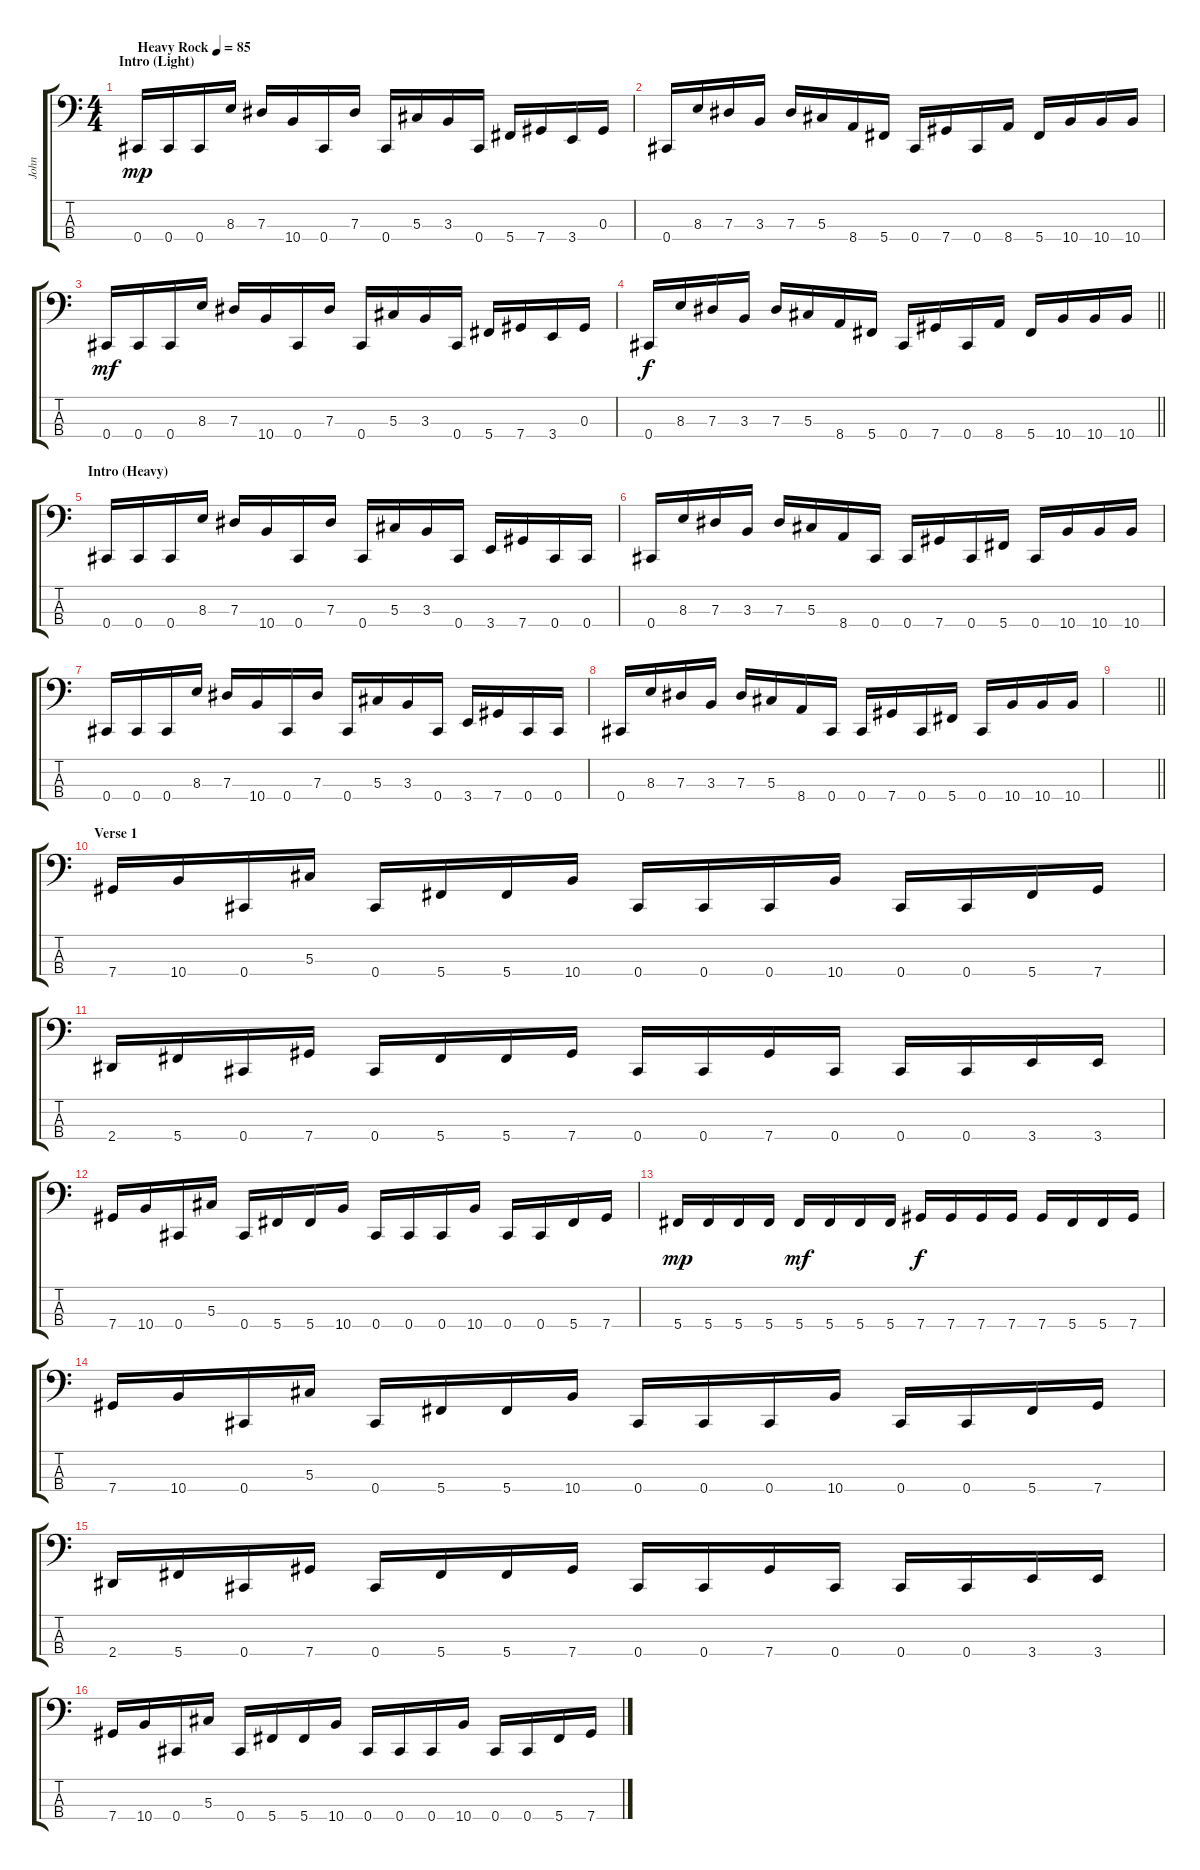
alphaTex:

\track ("John" "John") {instrument electricbasspick}
\staff {score tabs}
\tuning (Gb2 Db2 Ab1 Db1) {hide}
\ts (4 4)
\section ("" "Intro (Light)")
\tempo (85 "Heavy Rock")
\clef f4
\ks c
0.4.16{dy mp instrument electricbasspick} 0.4.16 0.4.16 8.3.16 7.3.16 10.4.16 0.4.16 7.3.16 0.4.16 5.3.16 3.3.16 0.4.16 5.4.16 7.4.16 3.4.16 0.3.16 |
0.4.16 8.3.16 7.3.16 3.3.16 7.3.16 5.3.16 8.4.16 5.4.16 0.4.16 7.4.16 0.4.16 8.4.16 5.4.16 10.4.16 10.4.16 10.4.16 |
0.4.16{dy mf} 0.4.16 0.4.16 8.3.16 7.3.16 10.4.16 0.4.16 7.3.16 0.4.16 5.3.16 3.3.16 0.4.16 5.4.16 7.4.16 3.4.16 0.3.16 |
\barLineRight lightlight
0.4.16{dy f} 8.3.16 7.3.16 3.3.16 7.3.16 5.3.16 8.4.16 5.4.16 0.4.16 7.4.16 0.4.16 8.4.16 5.4.16 10.4.16 10.4.16 10.4.16 |
\section ("" "Intro (Heavy)")
0.4.16 0.4.16 0.4.16 8.3.16 7.3.16 10.4.16 0.4.16 7.3.16 0.4.16 5.3.16 3.3.16 0.4.16 3.4.16 7.4.16 0.4.16 0.4.16 |
0.4.16 8.3.16 7.3.16 3.3.16 7.3.16 5.3.16 8.4.16 0.4.16 0.4.16 7.4.16 0.4.16 5.4.16 0.4.16 10.4.16 10.4.16 10.4.16 |
0.4.16 0.4.16 0.4.16 8.3.16 7.3.16 10.4.16 0.4.16 7.3.16 0.4.16 5.3.16 3.3.16 0.4.16 3.4.16 7.4.16 0.4.16 0.4.16 |
0.4.16 8.3.16 7.3.16 3.3.16 7.3.16 5.3.16 8.4.16 0.4.16 0.4.16 7.4.16 0.4.16 5.4.16 0.4.16 10.4.16 10.4.16 10.4.16 |
\barLineRight lightlight
|
\section ("" "Verse 1")
7.4.16 10.4.16 0.4.16 5.3.16 0.4.16 5.4.16 5.4.16 10.4.16 0.4.16 0.4.16 0.4.16 10.4.16 0.4.16 0.4.16 5.4.16 7.4.16 |
2.4.16 5.4.16 0.4.16 7.4.16 0.4.16 5.4.16 5.4.16 7.4.16 0.4.16 0.4.16 7.4.16 0.4.16 0.4.16 0.4.16 3.4.16 3.4.16 |
7.4.16 10.4.16 0.4.16 5.3.16 0.4.16 5.4.16 5.4.16 10.4.16 0.4.16 0.4.16 0.4.16 10.4.16 0.4.16 0.4.16 5.4.16 7.4.16 |
5.4.16{dy mp} 5.4.16 5.4.16 5.4.16 5.4.16{dy mf} 5.4.16 5.4.16 5.4.16 7.4.16{dy f} 7.4.16 7.4.16 7.4.16 7.4.16 5.4.16 5.4.16 7.4.16 |
7.4.16 10.4.16 0.4.16 5.3.16 0.4.16 5.4.16 5.4.16 10.4.16 0.4.16 0.4.16 0.4.16 10.4.16 0.4.16 0.4.16 5.4.16 7.4.16 |
2.4.16 5.4.16 0.4.16 7.4.16 0.4.16 5.4.16 5.4.16 7.4.16 0.4.16 0.4.16 7.4.16 0.4.16 0.4.16 0.4.16 3.4.16 3.4.16 |
7.4.16 10.4.16 0.4.16 5.3.16 0.4.16 5.4.16 5.4.16 10.4.16 0.4.16 0.4.16 0.4.16 10.4.16 0.4.16 0.4.16 5.4.16 7.4.16
